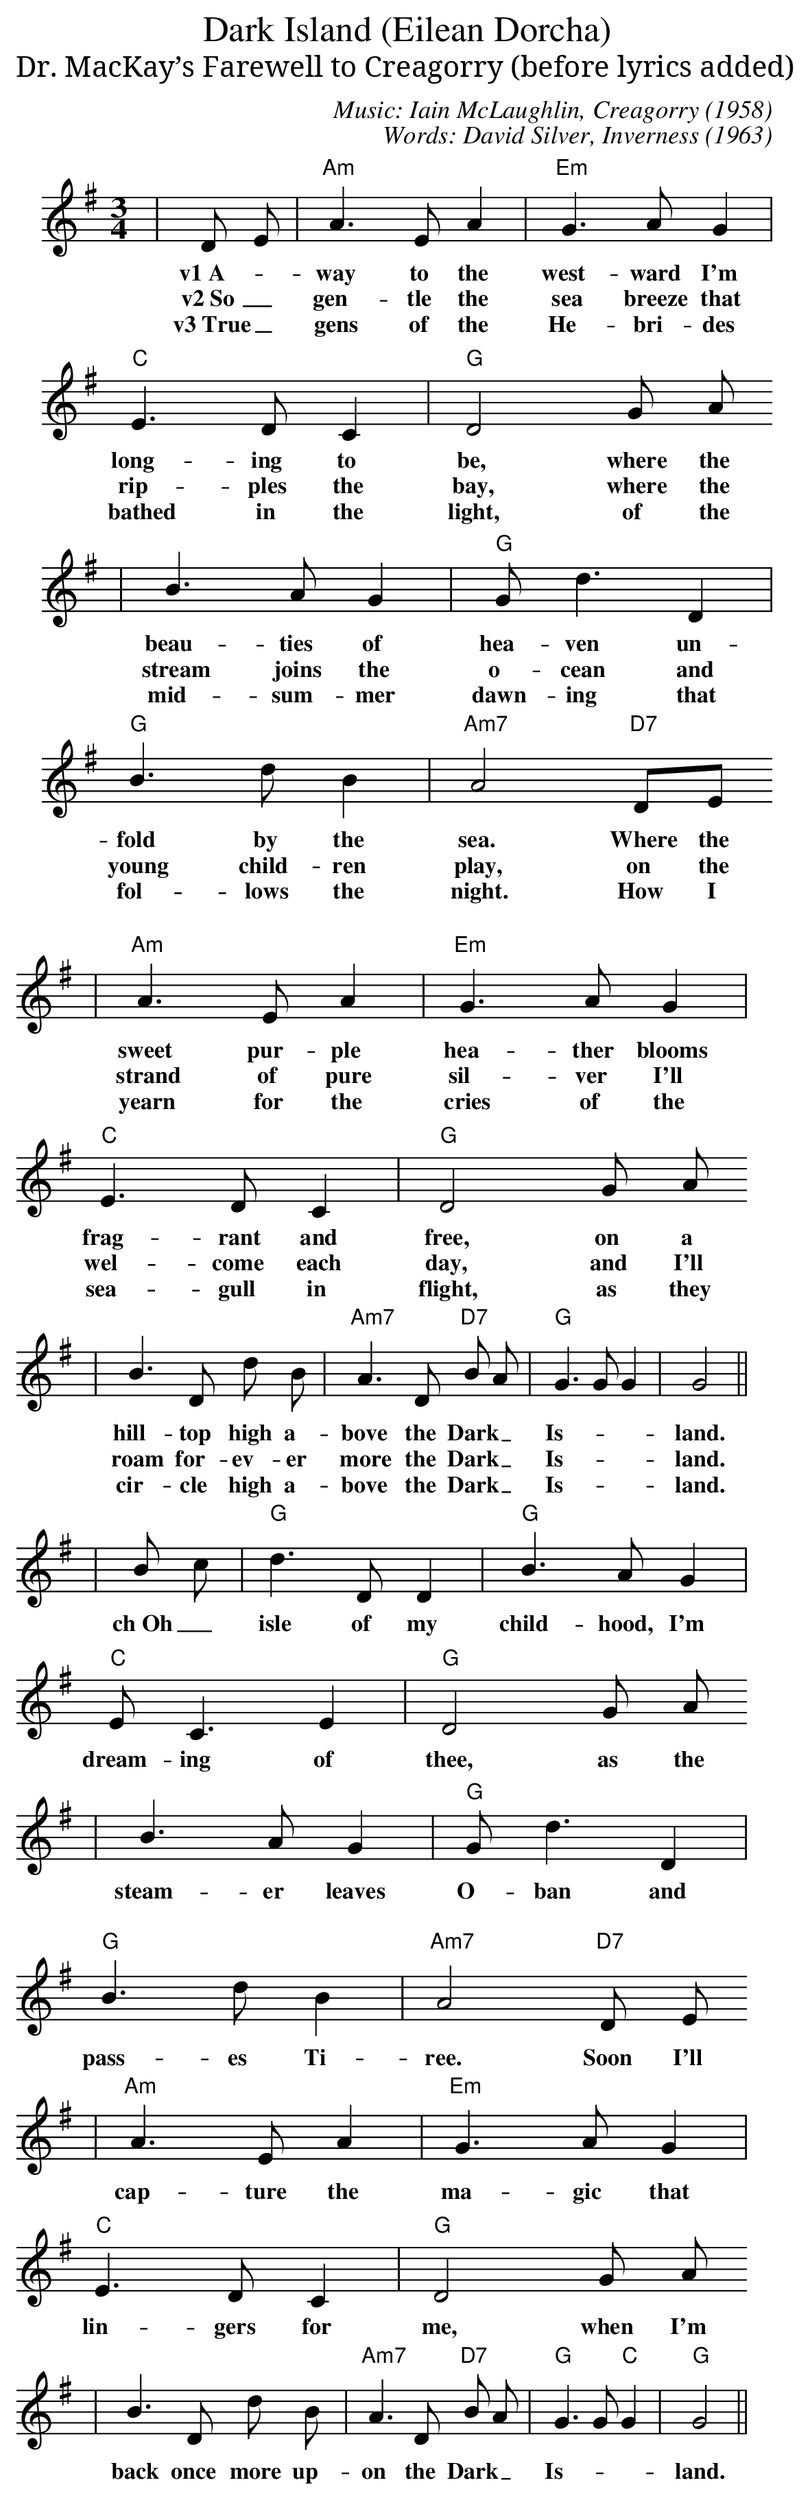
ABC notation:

X:1
T:Dark Island (Eilean Dorcha)
T:Dr. MacKay’s Farewell to Creagorry (before lyrics added)
C:Music: Iain McLaughlin, Creagorry (1958)
C:Words: David Silver, Inverness (1963)
M:3/4
L:1/8
K:G
|D E|"Am"A3 E A2|"Em"G3 A G2|"C"E3 D C2|"G"D4 G A
w:v1~A-_way to the west-ward I'm long-ing to be, where the
w:v2~So_ gen-tle the sea breeze that rip-ples the bay, where the
w:v3~True_ gens of the He-bri-des bathed in the light, of the
|B3 A G2|"G"G d3 D2|"G"B3 d B2|"Am7"A4 "D7"DE
w:beau-ties of hea-ven un-fold by the sea. Where the
w:stream joins the o-cean and young child-ren play, on the
w:mid-sum-mer dawn-ing that fol-lows the night. How I
|"Am"A3 E A2|"Em"G3 A G2|"C"E3 D C2|"G"D4 G A
w:sweet pur-ple hea-ther blooms frag-rant and free, on a
w:strand of pure sil-ver I'll wel-come each day, and I'll
w:yearn for the cries of the sea-gull in flight, as they
|B3 D d B|"Am7"A3 D "D7"B A|"G"G3 G G2| G4||
w:hill-top high a-bove the Dark_ Is-__land.
w:roam for-ev-er more the Dark_ Is-__land.
w:cir-cle high a-bove the Dark_ Is-__land.
|B c|"G"d3 D D2|"G"B3 A G2|"C"E C3 E2|"G"D4 G A
w:ch~Oh_ isle of my child-hood, I'm dream-ing of thee, as the
|B3 A G2|"G"G d3 D2|"G"B3 d B2|"Am7"A4 "D7"D E
w:steam-er leaves O-ban and pass-es Ti-ree. Soon I'll
|"Am"A3 E A2|"Em"G3 A G2|"C"E3 D C2|"G"D4 G A
w:cap-ture the ma-gic that lin-gers for me, when I'm
|B3 D d B|"Am7"A3 D "D7"B A|"G"G3 G "C"G2|"G"G4||
w:back once more up-on the Dark_ Is-__land.
